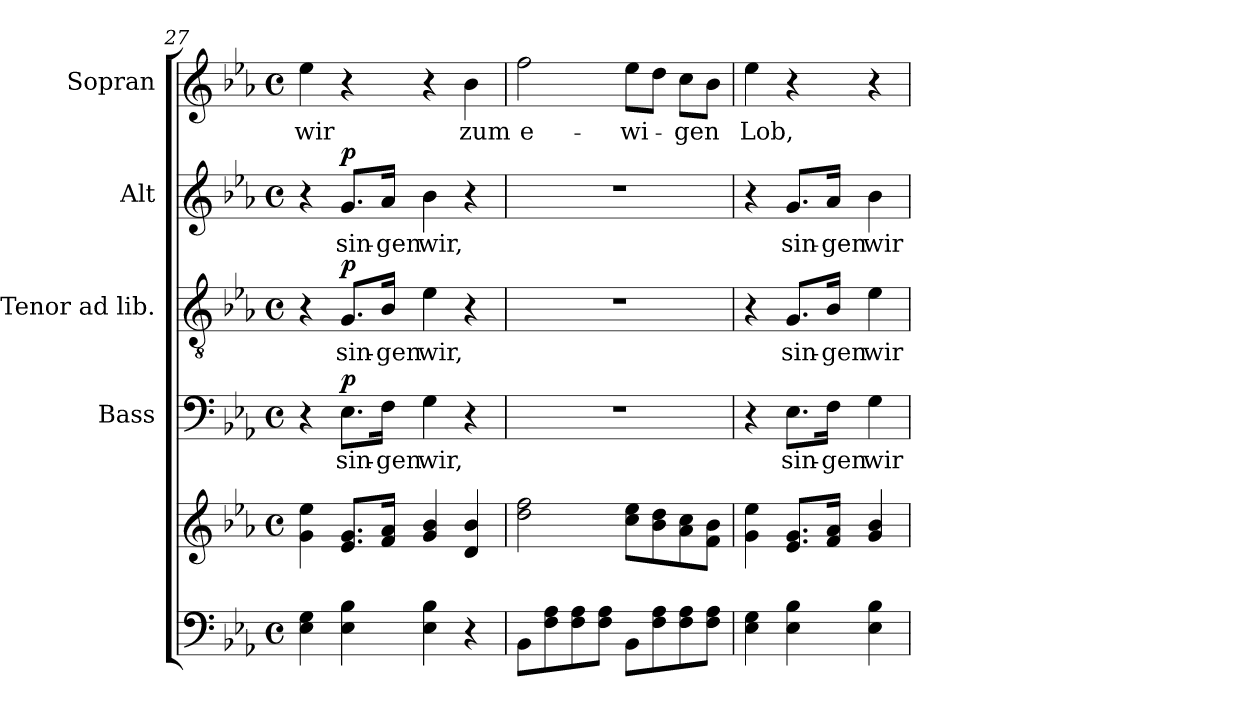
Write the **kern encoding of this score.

**kern	**kern	**kern	**text	**dynam	**kern	**text	**dynam	**kern	**text	**dynam	**kern	**text
*part5	*part5	*part4	*part4	*part4	*part3	*part3	*part3	*part2	*part2	*part2	*part1	*part1
*staff6	*staff5	*staff4	*staff4	*staff4	*staff3	*staff3	*staff3	*staff2	*staff2	*staff2	*staff1	*staff1
*	*	*I"Bass	*	*	*I"Tenor ad lib.	*	*	*I"Alt	*	*	*I"Sopran	*
*	*	*I'B.	*	*	*I'T.	*	*	*I'A.	*	*	*I'S.	*
*clefF4	*clefG2	*clefF4	*	*	*clefGv2	*	*	*clefG2	*	*	*clefG2	*
*k[b-e-a-]	*k[b-e-a-]	*k[b-e-a-]	*	*	*k[b-e-a-]	*	*	*k[b-e-a-]	*	*	*k[b-e-a-]	*
*E-:	*E-:	*E-:	*	*	*E-:	*	*	*E-:	*	*	*E-:	*
*M4/4	*M4/4	*M4/4	*	*	*M4/4	*	*	*M4/4	*	*	*M4/4	*
*met(c)	*met(c)	*met(c)	*	*	*met(c)	*	*	*met(c)	*	*	*met(c)	*
=27	=27	=27	=27	=27	=27	=27	=27	=27	=27	=27	=27	=27
!	!	!	!	!	!	!	!	!	!	!	!	!LO:LY:b
4E-\ 4G\	4g\ 4ee-\	4r	.	.	4r	.	.	4r	.	.	4ee-\	wir
!	!	!	!LO:LY:b	!LO:DY:a	!	!LO:LY:b	!LO:DY:a	!	!LO:LY:b	!LO:DY:a	!	!
4E-\ 4B-\	8.e-/ 8.g/L	8.E-\L	sin-	p	8.G/L	sin-	p	8.g/L	sin-	p	4r	.
!	!	!	!LO:LY:b	!	!	!LO:LY:b	!	!	!LO:LY:b	!	!	!
.	16f/ 16a-/Jk	16F\Jk	-gen	.	16B-/Jk	-gen	.	16a-/Jk	-gen	.	.	.
!	!	!	!LO:LY:b	!	!	!LO:LY:b	!	!	!LO:LY:b	!	!	!
4E-\ 4B-\	4g/ 4b-/	4G\	wir,	.	4e-\	wir,	.	4b-\	wir,	.	4r	.
!	!	!	!	!	!	!	!	!	!	!	!	!LO:LY:b
4r	4d/ 4b-/	4r	.	.	4r	.	.	4r	.	.	4b-\	zum
=28	=28	=28	=28	=28	=28	=28	=28	=28	=28	=28	=28	=28
!	!	!	!	!	!	!	!	!	!	!	!	!LO:LY:b
8BB-\L	2dd\ 2ff\	1r	.	.	1r	.	.	1r	.	.	2ff\	e-
8F\ 8A-\	.	.	.	.	.	.	.	.	.	.	.	.
8F\ 8A-\	.	.	.	.	.	.	.	.	.	.	.	.
8F\ 8A-\J	.	.	.	.	.	.	.	.	.	.	.	.
!	!	!	!	!	!	!	!	!	!	!	!	!LO:LY:b
8BB-\L	8cc\ 8ee-\L	.	.	.	.	.	.	.	.	.	8ee-\L	-wi-
8F\ 8A-\	8b-\ 8dd\	.	.	.	.	.	.	.	.	.	8dd\J	.
!	!	!	!	!	!	!	!	!	!	!	!	!LO:LY:b
8F\ 8A-\	8a-\ 8cc\	.	.	.	.	.	.	.	.	.	8cc\L	-gen
8F\ 8A-\J	8f\ 8b-\J	.	.	.	.	.	.	.	.	.	8b-\J	.
=29	=29	=29	=29	=29	=29	=29	=29	=29	=29	=29	=29	=29
!	!	!	!	!	!	!	!	!	!	!	!	!LO:LY:b
4E-\ 4G\	4g\ 4ee-\	4r	.	.	4r	.	.	4r	.	.	4ee-\	Lob,
!	!	!	!LO:LY:b	!	!	!LO:LY:b	!	!	!LO:LY:b	!	!	!
4E-\ 4B-\	8.e-/ 8.g/L	8.E-\L	sin-	.	8.G/L	sin-	.	8.g/L	sin-	.	4r	.
!	!	!	!LO:LY:b	!	!	!LO:LY:b	!	!	!LO:LY:b	!	!	!
.	16f/ 16a-/Jk	16F\Jk	-gen	.	16B-/Jk	-gen	.	16a-/Jk	-gen	.	.	.
!	!	!	!LO:LY:b	!	!	!LO:LY:b	!	!	!LO:LY:b	!	!	!
4E-\ 4B-\	4g/ 4b-/	4G\	wir	.	4e-\	wir	.	4b-\	wir	.	4r	.
=	=	=	=	=	=	=	=	=	=	=	=	=
*-	*-	*-	*-	*-	*-	*-	*-	*-	*-	*-	*-	*-
